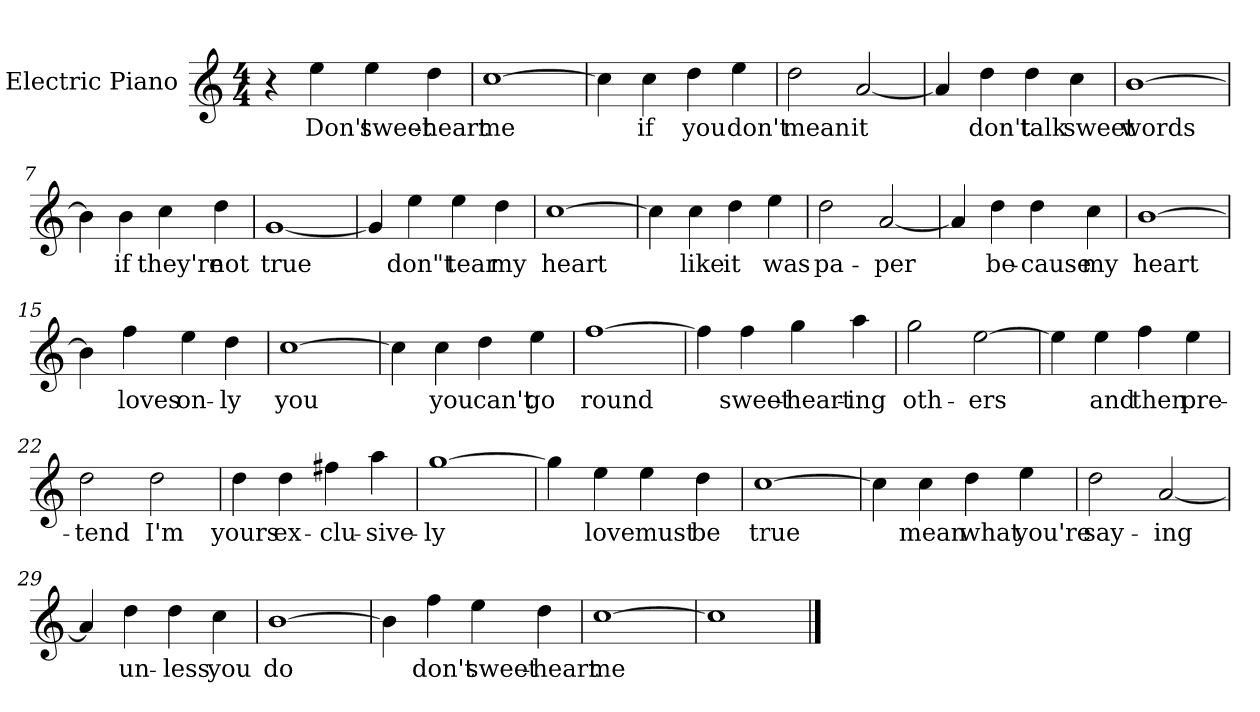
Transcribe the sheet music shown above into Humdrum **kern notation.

**kern	**text
*part1	*part1
*staff1	*staff1
*I"Electric Piano	*
*I'E.Pno	*
*clefG2	*
*k[]	*
*C:	*
*M4/4	*
=1	=1
4r	.
4ee\	Don't
4ee\	sweet-
4dd\	heart
=2	=2
[1cc	me
=3	=3
4cc\]	.
4cc\	if
4dd\	you
4ee\	don't
=4	=4
2dd\	mean
[2a/	it
=5	=5
4a/]	.
4dd\	don't
4dd\	talk
4cc\	sweet
!!LO:LB:g=z
=6	=6
[1b	words
=7	=7
4b\]	.
4b\	if
4cc\	they're
4dd\	not
=8	=8
[1g	true
=9	=9
4g/]	.
4ee\	don"t
4ee\	tear
4dd\	my
!!LO:LB:g=z
=10	=10
[1cc	heart
=11	=11
4cc\]	.
4cc\	like
4dd\	it
4ee\	was
=12	=12
2dd\	pa-
[2a/	-per
=13	=13
4a/]	.
4dd\	be-
4dd\	-cause
4cc\	my
!!LO:LB:g=z
=14	=14
[1b	heart
=15	=15
4b\]	.
4ff\	loves
4ee\	on-
4dd\	ly
=16	=16
[1cc	you
=17	=17
4cc\]	.
4cc\	you
4dd\	can't
4ee\	go
!!LO:LB:g=z
=18	=18
[1ff	round
=19	=19
4ff\]	.
4ff\	sweet-
4gg\	-heart-
4aa\	ing
=20	=20
2gg\	oth-
[2ee\	ers
=21	=21
4ee\]	.
4ee\	and
4ff\	then
4ee\	pre-
!!LO:LB:g=z
=22	=22
2dd\	-tend
2dd\	I'm
=23	=23
4dd\	yours
4dd\	ex-
4ff#X\	-clu-
4aa\	-sive-
=24	=24
[1gg	-ly
=25	=25
4gg\]	.
4ee\	love
4ee\	must
4dd\	be
!!LO:LB:g=z
=26	=26
[1cc	true
=27	=27
4cc\]	.
4cc\	mean
4dd\	what
4ee\	you're
=28	=28
2dd\	-say-
[2a/	-ing
=29	=29
4a/]	.
4dd\	un-
4dd\	-less
4cc\	you
!!LO:LB:g=z
=30	=30
[1b	do
=31	=31
4b\]	.
4ff\	don't
4ee\	sweet-
4dd\	heart
=32	=32
[1cc	me
=33	=33
1cc]	.
==	==
*-	*-
